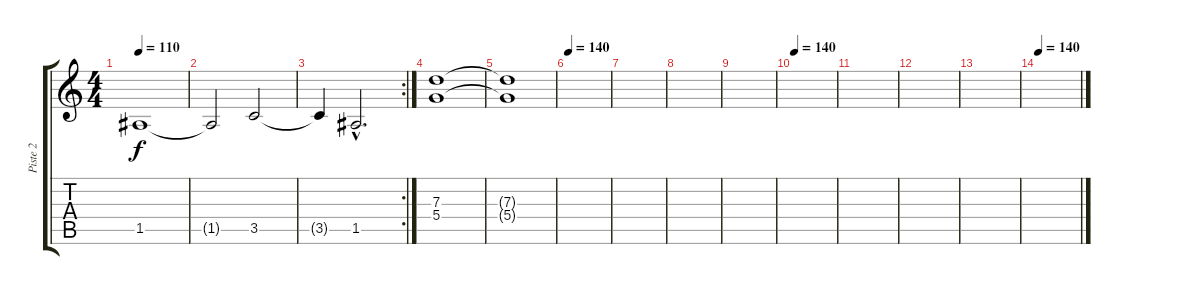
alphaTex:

\track ("Piste 2" "Piste 2") {instrument distortionguitar}
\staff {score tabs}
\tuning (E4 B3 G3 D3 A2 E2) {hide}
\ts (4 4)
\tempo 110
\clef g2
\ks c
1.5.1{dy f} |
1.5{t}.2 3.5.2 |
\rc 2
3.5{t}.4 1.5{hac}.2{d} |
(7.3 5.4).1 |
(7.3{t} 5.4{t}).1 |
\tempo 140
|
|
|
|
\tempo 140
|
|
|
|
\tempo 140
